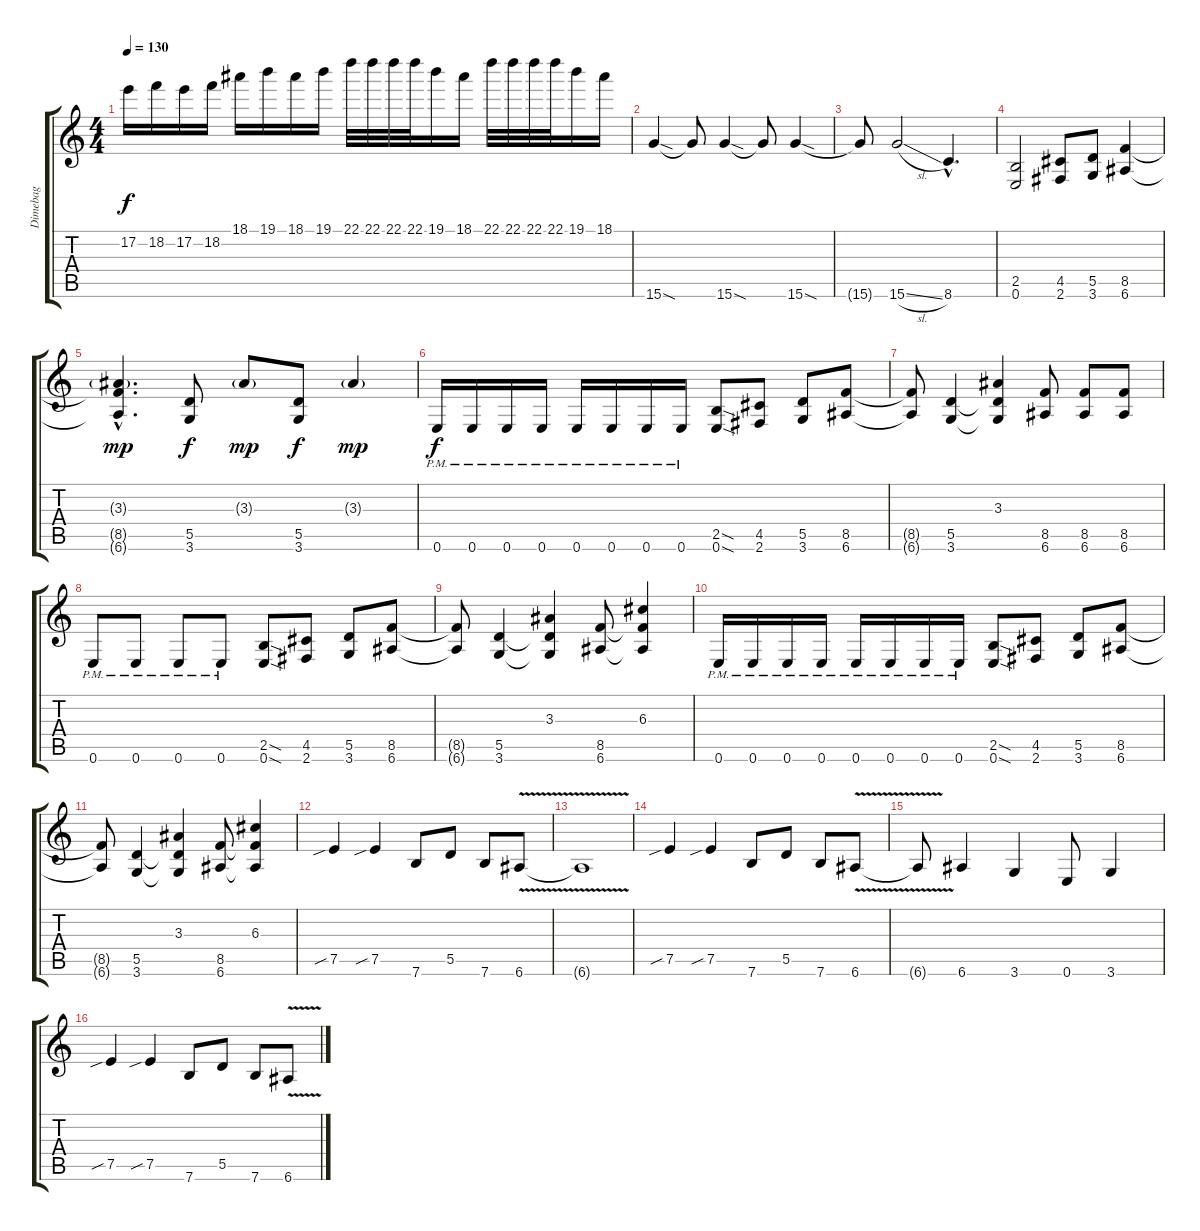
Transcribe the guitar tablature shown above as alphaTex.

\track ("Dimebag" "Dimebag") {instrument overdrivenguitar}
\staff {score tabs}
\tuning (E4 B3 G3 D3 A2 E2) {hide}
\ts (4 4)
\tempo 130
\clef g2
\ks c
17.2.16{dy f} 18.2.16 17.2.16 18.2.16 18.1.16 19.1.16 18.1.16 19.1.16 22.1.32 22.1.32 22.1.32 22.1.32 19.1.16 18.1.16 22.1.32 22.1.32 22.1.32 22.1.32 19.1.16 18.1.16 |
15.6{sod}.4 15.6{t}.8 15.6{sod}.4 15.6{t}.8 15.6{sod}.4 |
15.6{t}.8 15.6{sl}.2 8.6{hac}.4{d} |
(2.5 0.6).2 (4.5 2.6).8 (5.5 3.6).8 (8.5 6.6).4 |
(3.3{g hac} 8.5{hac t} 6.6{hac t}).4{d dy mp} (5.5 3.6).8{dy f} 3.3{g}.8{dy mp} (5.5 3.6).8{dy f} 3.3{g}.4{dy mp} |
0.6{pm}.16{dy f} 0.6{pm}.16 0.6{pm}.16 0.6{pm}.16 0.6{pm}.16 0.6{pm}.16 0.6{pm}.16 0.6{pm}.16 (2.5{sod} 0.6{sod}).8 (4.5 2.6).8 (5.5 3.6).8 (8.5 6.6).8 |
(8.5{t} 6.6{t}).8 (5.5 3.6).4 (3.3 5.5{t} 3.6{t}).4 (8.5 6.6).8 (8.5 6.6).8 (8.5 6.6).8 |
0.6{pm}.8 0.6{pm}.8 0.6{pm}.8 0.6{pm}.8 (2.5{sod} 0.6{sod}).8 (4.5 2.6).8 (5.5 3.6).8 (8.5 6.6).8 |
(8.5{t} 6.6{t}).8 (5.5 3.6).4 (3.3 5.5{t} 3.6{t}).4 (8.5 6.6).8 (6.3 8.5{t} 6.6{t}).4 |
0.6{pm}.16 0.6{pm}.16 0.6{pm}.16 0.6{pm}.16 0.6{pm}.16 0.6{pm}.16 0.6{pm}.16 0.6{pm}.16 (2.5{sod} 0.6{sod}).8 (4.5 2.6).8 (5.5 3.6).8 (8.5 6.6).8 |
(8.5{t} 6.6{t}).8 (5.5 3.6).4 (3.3 5.5{t} 3.6{t}).4 (8.5 6.6).8 (6.3 8.5{t} 6.6{t}).4 |
7.5{sib}.4 7.5{sib}.4 7.6.8 5.5.8 7.6.8 6.6{v}.8 |
6.6{t}.1 |
7.5{sib}.4 7.5{sib}.4 7.6.8 5.5.8 7.6.8 6.6{v}.8 |
6.6{t}.8 6.6.4 3.6.4 0.6.8 3.6.4 |
7.5{sib}.4 7.5{sib}.4 7.6.8 5.5.8 7.6.8 6.6{v}.8
